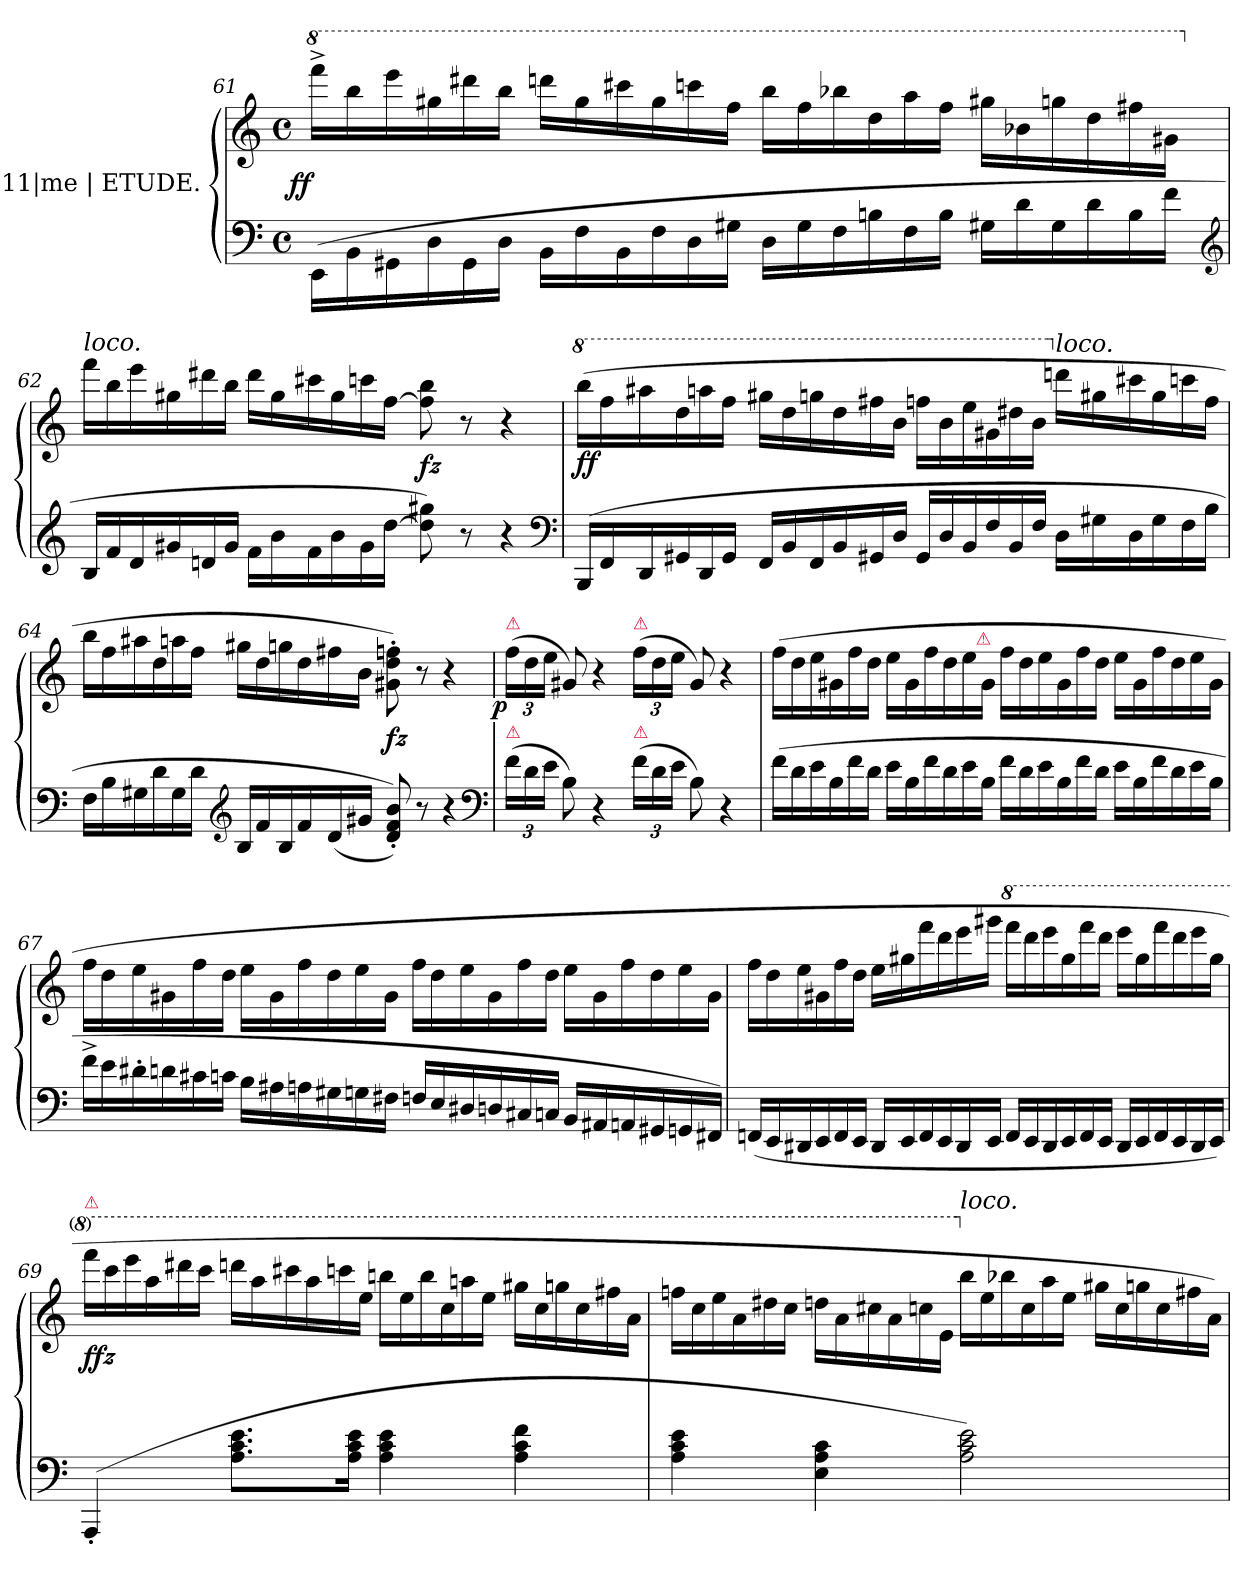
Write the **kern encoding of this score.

**kern	**kern	**dynam
*part1	*part1	*part1
*staff2	*staff1	*staff1/2
*I"11|me | ETUDE.	*	*
*clefF4	*clefG2	*
*k[]	*k[]	*
*a:	*a:	*
*M4/4	*M4/4	*
*met(c)	*met(c)	*
*Xtuplet	*	*
*	*8va	*
*	*Xtuplet	*
=61	=61	=61
!	!	!LO:DY:rj
(>24EE\LL	24ffff^<LL	ff
24BB\	24bbb	.
24GG#X\	24eeee	.
24D\	24ggg#X	.
24GG#\	24dddd#X	.
24D\JJ	24bbbJJ	.
24BBLL	24ddddnLL	.
24F	24ggg#	.
24BB	24cccc#X	.
24F	24ggg#	.
24D	24ccccn	.
24G#XJJ	24fffJJ	.
24DLL	24bbbLL	.
24G#	24fff	.
24F	24bbb-X	.
24Bn	24ddd	.
24F	24aaa	.
24BJJ	24fffJJ	.
24G#XLL	24ggg#XLL	.
24d	24bb-X	.
24G#	24gggn	.
24d	24ddd	.
24B	24fff#X	.
24fJJ	24gg#XJJ	.
*clefG2	*	*
=62	=62	=62
*	*X8va	*
!	!LO:TX:a:i:t=loco.	!
24BLL	24fffLL	.
24f	24bb	.
24d	24eee	.
24g#X	24gg#X	.
24dn	24ddd#X	.
24g#JJ	24bbJJ	.
24f\LL	24ddd#LL	.
24b\	24gg#	.
24f\	24ccc#X	.
24b\	24gg#	.
24g#\	24cccn	.
[24dd\JJ	[24ffJJ	.
8dd] 8gg#X)	8ff] 8bb	fz
8r	8r	.
4r	4r	.
*clefF4	*	*
=63	=63	=63
*	*8va	*
(<24BBBLL	(>24bbbLL	ff
24FF	24fff	.
24DD	24aaa#X	.
24GG#X	24ddd	.
24DD	24aaan	.
24GG#JJ	24fffJJ	.
24FFLL	24ggg#XLL	.
24BB	24ddd	.
24FF	24gggn	.
24BB	24ddd	.
24GG#X	24fff#X	.
24DJJ	24bbJJ	.
24GG#LL	24fffnLL	.
24D	24bb	.
24BB	24eee	.
24F	24gg#X	.
24BB	24ddd#X	.
24FJJ	24bbJJ	.
*	*X8va	*
!	!LO:TX:a:i:t=loco.	!
24DLL	24dddnLL	.
24G#X	24gg#	.
24D	24ccc#X	.
24G#	24gg#	.
24F	24cccn	.
24BJJ	24ffJJ	.
=64	=64	=64
24FLL	24bbLL	.
24B	24ff	.
24G#X	24aa#X	.
24d	24dd	.
24G#	24aan	.
24dJJ	24ffJJ	.
*clefG2	*	*
24BLL	24gg#XLL	.
24f	24dd	.
24B	24ggn	.
24f	24dd	.
(<24d	24ff#X	.
24g#XJJ	24bJJ	.
8d'< 8f'< 8b'<))	8g#X'> 8dd'> 8ffn'>)	fz
8r	8r	.
4r	4r	.
*clefF4	*	*
=65	=65	=65
*tuplet	*tuplet	*
!	!LO:TX:a:color=crimson:t=⚠	!
!LO:TX:a:color=crimson:t=⚠	!	!
!	!	!LO:DY:rj
(>24fLL	(>24ffLL	p
24d	24dd	.
24eJJ	24eeJJ	.
8B)	8g#X)	.
4r	4r	.
!	!LO:TX:a:color=crimson:t=⚠	!
!LO:TX:a:color=crimson:t=⚠	!	!
(>24fLL	(>24ffLL	.
24d	24dd	.
24eJJ	24eeJJ	.
8B)	8g#)	.
4r	4r	.
=66	=66	=66
*Xtuplet	*Xtuplet	*
(>24fLL	(>24ffLL	.
24d	24dd	.
24e	24ee	.
24B	24g#X	.
24f	24ff	.
24dJJ	24ddJJ	.
24eLL	24eeLL	.
24B	24g#	.
24f	24ff	.
24d	24dd	.
24e	24ee	.
!	!LO:TX:a:i:color=crimson:t=⚠	!
24BJJ	24g#JJ	.
24fLL	24ffLL	.
24d	24dd	.
24e	24ee	.
24B	24g#	.
24f	24ff	.
24dJJ	24ddJJ	.
24eLL	24eeLL	.
24B	24g#	.
24f	24ff	.
24d	24dd	.
24e	24ee	.
24BJJ	24g#JJ	.
=67	=67	=67
24f^<LL	24ffLL	.
24e	24dd	.
24d#X'>	24ee	.
24dn	24g#X	.
24c#X	24ff	.
24cnJJ	24ddJJ	.
24BLL	24eeLL	.
24A#X	24g#	.
24An	24ff	.
24G#X	24dd	.
24Gn	24ee	.
24F#XJJ	24g#JJ	.
24Fn/LL	24ffLL	.
24E/	24dd	.
24D#X/	24ee	.
24Dn/	24g#	.
24C#X/	24ff	.
24Cn/JJ	24ddJJ	.
24BBLL	24eeLL	.
24AA#X	24g#	.
24AAn	24ff	.
24GG#X	24dd	.
24GGn	24ee	.
24FF#XJJ)	24g#JJ	.
=68	=68	=68
(<24FFnLL	24ffLL	.
24EE	24dd	.
24DD#X	24ee	.
24EE	24g#X	.
24FF	24ff	.
24EEJJ	24ddJJ	.
24DD#LL	24eeLL	.
24EE	24gg#X	.
24FF	24fff	.
24EE	24ddd	.
24DD#	24eee	.
24EEJJ	24ggg#XJJ	.
*	*8va	*
24FFLL	24ffffLL	.
24EE	24dddd	.
24DD#	24eeee	.
24EE	24ggg#	.
24FF	24ffff	.
24EEJJ	24ddddJJ	.
24DD#LL	24eeeeLL	.
24EE	24ggg#	.
24FF	24ffff	.
24EE	24dddd	.
24DD#	24eeee	.
24EEJJ)	24ggg#JJ	.
=69	=69	=69
!	!LO:TX:a:color=crimson:t=⚠	!
(>4AAA'<	24ffffLL	f fz
.	24cccc	.
.	24eeee	.
.	24aaa	.
.	24dddd#X	.
.	24ccccJJ	.
8.A 8.c 8.eL	24ddddnLL	.
.	24aaa	.
.	24cccc#X	.
.	24aaa	.
.	24ccccn	.
16A 16c 16eJk	.	.
.	24eeeJJ	.
4A 4c 4e	24bbbnLL	.
.	24eee	.
.	24bbb	.
.	24ccc	.
.	24aaan	.
.	24eeeJJ	.
4A 4c 4f	24ggg#XLL	.
.	24ccc	.
.	24gggn	.
.	24ccc	.
.	24fff#X	.
.	24aaJJ	.
=70	=70	=70
4A 4c 4e	24fffnLL	.
.	24ccc	.
.	24eee	.
.	24aa	.
.	24ddd#X	.
.	24cccJJ	.
4E 4A 4c	24dddn\LL	.
.	24aa\	.
.	24ccc#X\	.
.	24aa\	.
.	24cccn\	.
.	24ee\JJ	.
*	*X8va	*
!	!LO:TX:a:i:t=loco.	!
2A 2c 2e)	24bbLL	.
.	24ee	.
.	24bb-X	.
.	24cc	.
.	24aa	.
.	24eeJJ	.
.	24gg#XLL	.
.	24cc	.
.	24ggn	.
.	24cc	.
.	24ff#X	.
.	24aJJ)	.
=	=	=
*-	*-	*-
